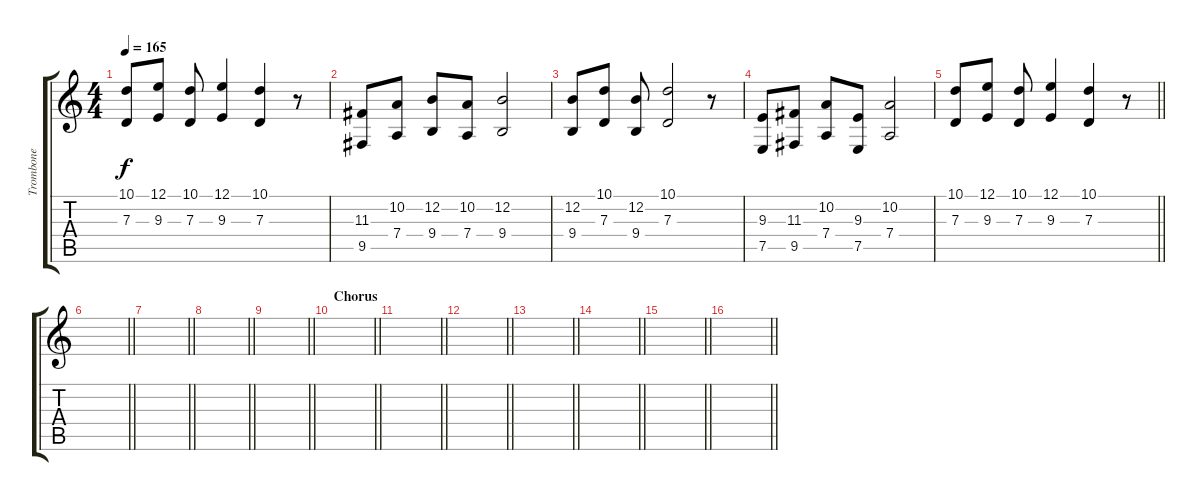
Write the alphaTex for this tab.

\track ("Trombone" "Trombone") {instrument trombone}
\staff {score tabs}
\tuning (E4 B3 G3 D3 A2 E2) {hide}
\ts (4 4)
\tempo 165
\clef g2
\ks c
(10.1 7.3).8{dy f} (12.1 9.3).8 (10.1 7.3).8 (12.1 9.3).4 (10.1 7.3).4 r.8 |
(11.3 9.5).8 (10.2 7.4).8 (12.2 9.4).8 (10.2 7.4).8 (12.2 9.4).2 |
(12.2 9.4).8 (10.1 7.3).8 (12.2 9.4).8 (10.1 7.3).2 r.8 |
(9.3 7.5).8 (11.3 9.5).8 (10.2 7.4).8 (9.3 7.5).8 (10.2 7.4).2 |
\barLineRight lightlight
(10.1 7.3).8 (12.1 9.3).8 (10.1 7.3).8 (12.1 9.3).4 (10.1 7.3).4 r.8 |
\barLineRight lightlight
|
\barLineRight lightlight
|
\barLineRight lightlight
|
\barLineRight lightlight
|
\section ("" "Chorus")
\barLineRight lightlight
|
\barLineRight lightlight
|
\barLineRight lightlight
|
\barLineRight lightlight
|
\barLineRight lightlight
|
\barLineRight lightlight
|
\barLineRight lightlight
